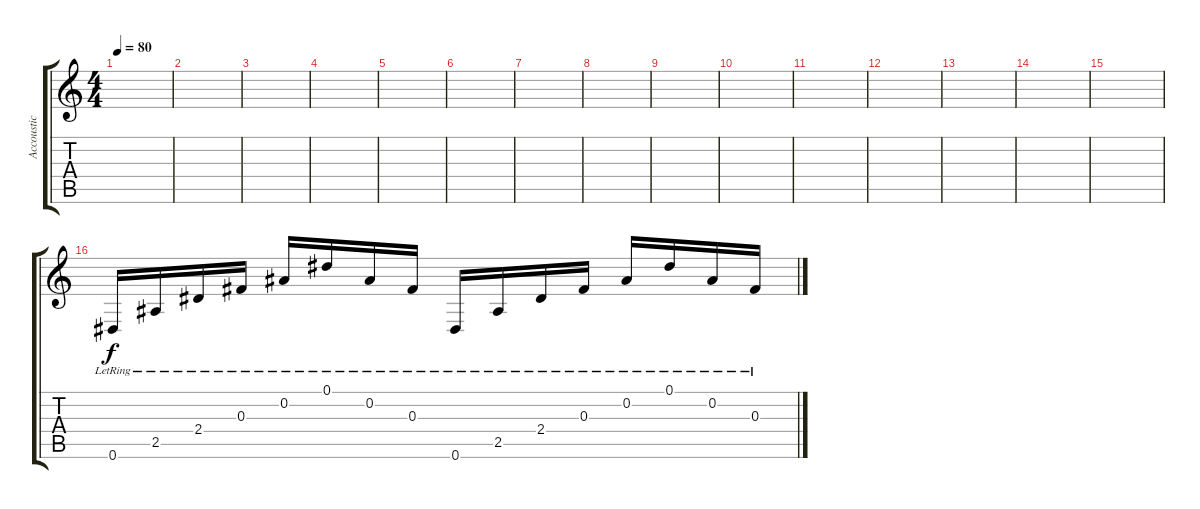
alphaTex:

\track ("Accoustic" "Accoustic") {instrument acousticguitarnylon}
\staff {score tabs}
\tuning (Eb4 Bb3 Gb3 Db3 Ab2 Eb2) {hide}
\ts (4 4)
\tempo 80
\clef g2
\ks c
|
|
|
|
|
|
|
|
|
|
|
|
|
|
|
0.6{lr}.16 2.5{lr}.16 2.4{lr}.16 0.3{lr}.16 0.2{lr}.16 0.1{lr}.16 0.2{lr}.16 0.3{lr}.16 0.6{lr}.16 2.5{lr}.16 2.4{lr}.16 0.3{lr}.16 0.2{lr}.16 0.1{lr}.16 0.2{lr}.16 0.3{lr}.16
